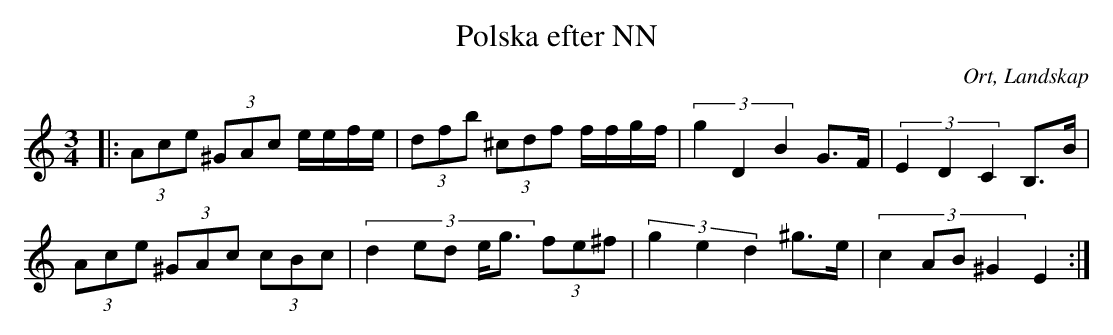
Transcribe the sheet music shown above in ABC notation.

X:1
T:Polska efter NN
O:Ort, Landskap
M:3/4
L:1/8
M:3/4
K:C
|: (3 Ace (3^GAc e/e/f/e/| (3 dfb (3^cdf f/f/g/f/|(3:2:3 g2 D2 B2 G>F|(3:2:3 E2 D2 C2 B,>B|
(3 Ace (3^GAc (3cBc| (3:2:5 d2 ed e<g (3fe^f|(3:2:3 g2 e2 d2 ^g>e|(3:2:4 c2 AB ^G2 E2:|
